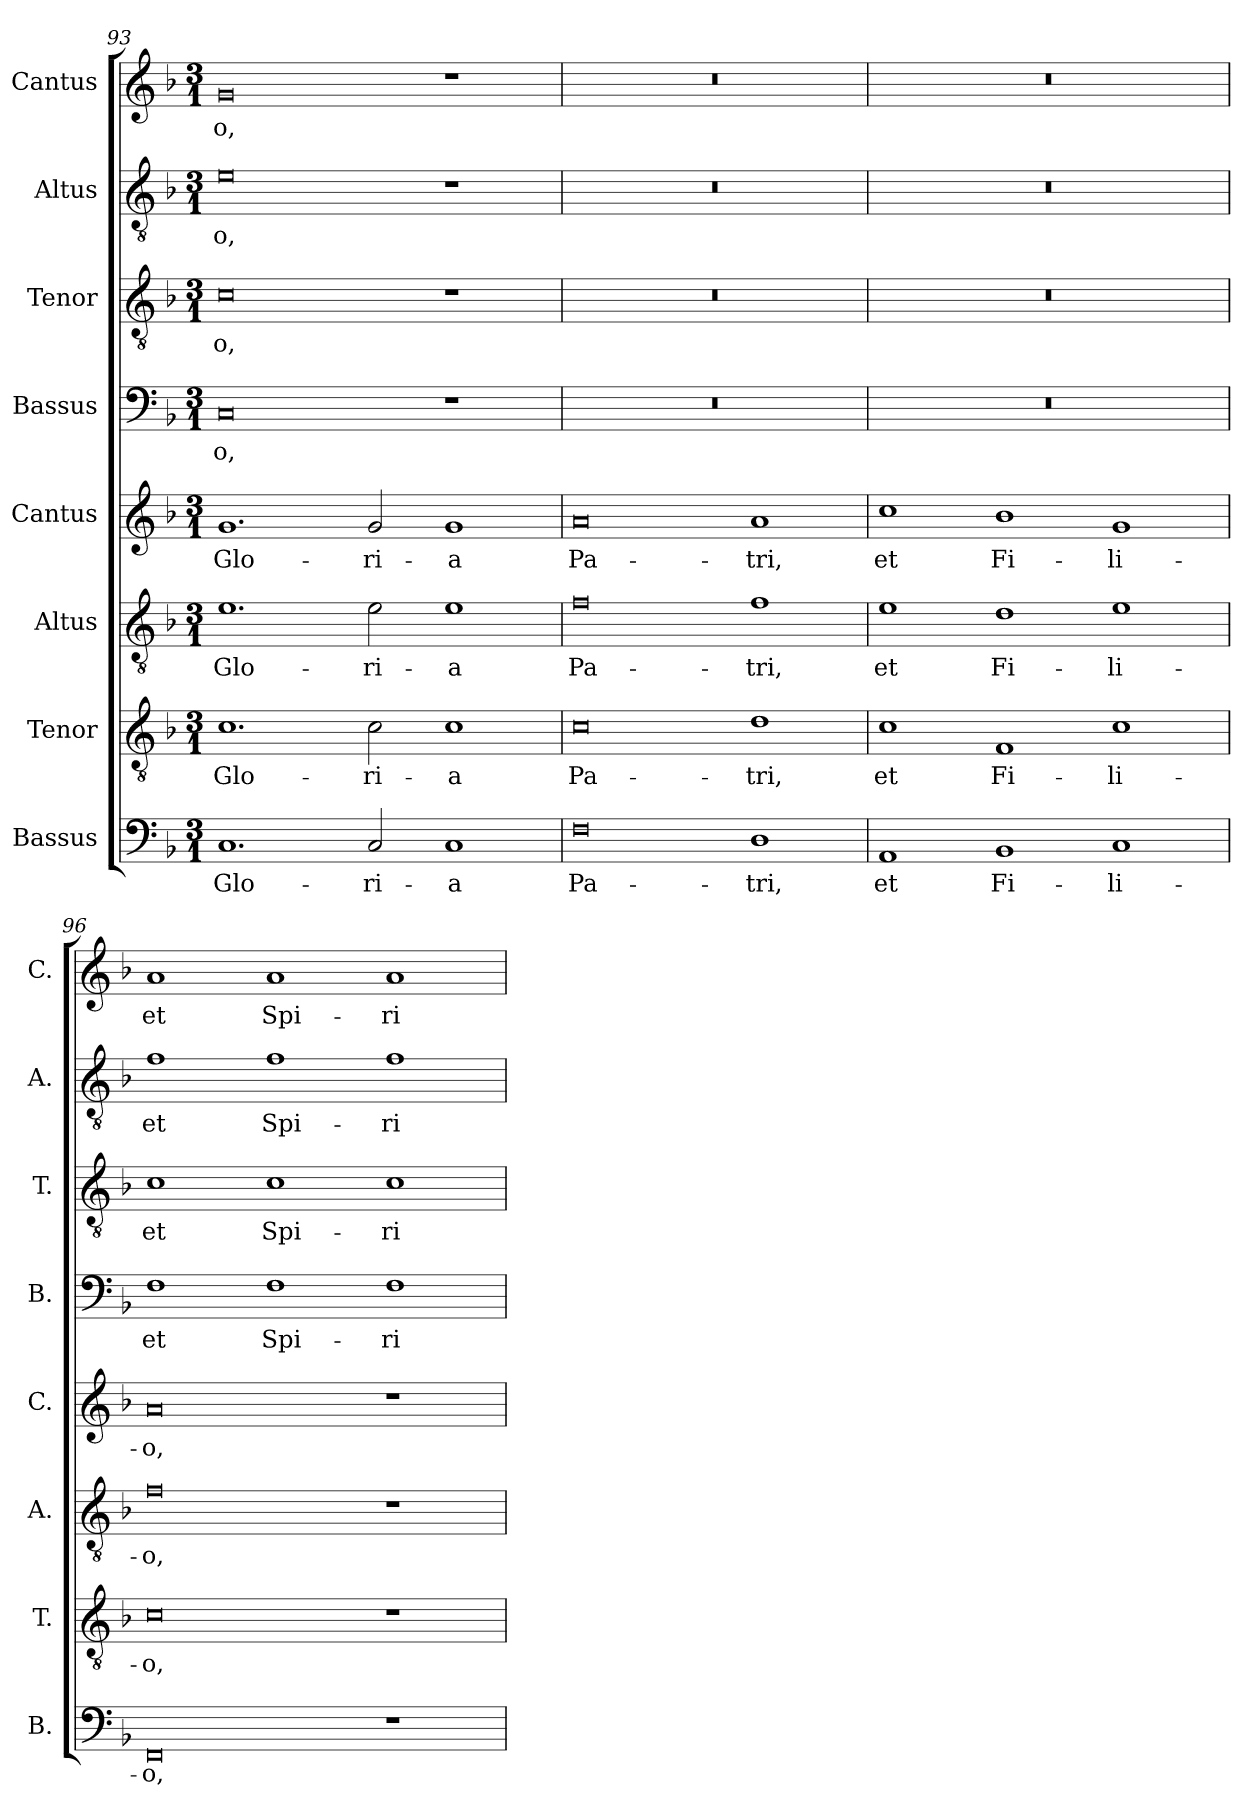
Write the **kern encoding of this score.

**kern	**text	**kern	**text	**kern	**text	**kern	**text	**kern	**text	**kern	**text	**kern	**text	**kern	**text
*part8	*part8	*part7	*part7	*part6	*part6	*part5	*part5	*part4	*part4	*part3	*part3	*part2	*part2	*part1	*part1
*staff8	*staff8	*staff7	*staff7	*staff6	*staff6	*staff5	*staff5	*staff4	*staff4	*staff3	*staff3	*staff2	*staff2	*staff1	*staff1
*I"Bassus	*	*I"Tenor	*	*I"Altus	*	*I"Cantus	*	*I"Bassus	*	*I"Tenor	*	*I"Altus	*	*I"Cantus	*
*I'B.	*	*I'T.	*	*I'A.	*	*I'C.	*	*I'B.	*	*I'T.	*	*I'A.	*	*I'C.	*
*clefF4	*	*clefGv2	*	*clefGv2	*	*clefG2	*	*clefF4	*	*clefGv2	*	*clefGv2	*	*clefG2	*
*	*	*ITrd7c12	*	*ITrd7c12	*	*	*	*	*	*ITrd7c12	*	*ITrd7c12	*	*	*
*k[b-]	*	*k[b-]	*	*k[b-]	*	*k[b-]	*	*k[b-]	*	*k[b-]	*	*k[b-]	*	*k[b-]	*
*F:	*	*F:	*	*F:	*	*F:	*	*F:	*	*F:	*	*F:	*	*F:	*
*M3/1	*	*M3/1	*	*M3/1	*	*M3/1	*	*M3/1	*	*M3/1	*	*M3/1	*	*M3/1	*
=93	=93	=93	=93	=93	=93	=93	=93	=93	=93	=93	=93	=93	=93	=93	=93
!	!LO:LY:b	!	!LO:LY:b	!	!LO:LY:b	!	!LO:LY:b	!	!LO:LY:b	!	!LO:LY:b	!	!LO:LY:b	!	!LO:LY:b
1.C	Glo-	1.C	Glo-	1.E	Glo-	1.g	Glo-	0C	-o,	0C	-o,	0E	-o,	0g	-o,
!	!LO:LY:b	!	!LO:LY:b	!	!LO:LY:b	!	!LO:LY:b	!	!	!	!	!	!	!	!
2C/	-ri-	2C\	-ri-	2E\	-ri-	2g/	-ri-	.	.	.	.	.	.	.	.
!	!LO:LY:b	!	!LO:LY:b	!	!LO:LY:b	!	!LO:LY:b	!	!	!	!	!	!	!	!
1C	-a	1C	-a	1E	-a	1g	-a	1r	.	1r	.	1r	.	1r	.
=94	=94	=94	=94	=94	=94	=94	=94	=94	=94	=94	=94	=94	=94	=94	=94
!	!LO:LY:b	!	!LO:LY:b	!	!LO:LY:b	!	!LO:LY:b	!LO:N:vis=1	!	!LO:N:vis=1	!	!LO:N:vis=1	!	!LO:N:vis=1	!
0F	Pa-	0C	Pa-	0F	Pa-	0a	Pa-	0.r	.	0.r	.	0.r	.	0.r	.
!	!LO:LY:b	!	!LO:LY:b	!	!LO:LY:b	!	!LO:LY:b	!	!	!	!	!	!	!	!
1D	-tri,	1D	-tri,	1F	-tri,	1a	-tri,	.	.	.	.	.	.	.	.
=95	=95	=95	=95	=95	=95	=95	=95	=95	=95	=95	=95	=95	=95	=95	=95
!	!LO:LY:b	!	!LO:LY:b	!	!LO:LY:b	!	!LO:LY:b	!LO:N:vis=1	!	!LO:N:vis=1	!	!LO:N:vis=1	!	!LO:N:vis=1	!
1AA	et	1C	et	1E	et	1cc	et	0.r	.	0.r	.	0.r	.	0.r	.
!	!LO:LY:b	!	!LO:LY:b	!	!LO:LY:b	!	!LO:LY:b	!	!	!	!	!	!	!	!
1BB-	Fi-	1FF	Fi-	1D	Fi-	1b-	Fi-	.	.	.	.	.	.	.	.
!	!LO:LY:b	!	!LO:LY:b	!	!LO:LY:b	!	!LO:LY:b	!	!	!	!	!	!	!	!
1C	-li-	1C	-li-	1E	-li-	1g	-li-	.	.	.	.	.	.	.	.
!!LO:PB:g=z
=96	=96	=96	=96	=96	=96	=96	=96	=96	=96	=96	=96	=96	=96	=96	=96
!	!LO:LY:b	!	!LO:LY:b	!	!LO:LY:b	!	!LO:LY:b	!	!LO:LY:b	!	!LO:LY:b	!	!LO:LY:b	!	!LO:LY:b
0FF	-o,	0C	-o,	0F	-o,	0a	-o,	1F	et	1C	et	1F	et	1a	et
!	!	!	!	!	!	!	!	!	!LO:LY:b	!	!LO:LY:b	!	!LO:LY:b	!	!LO:LY:b
.	.	.	.	.	.	.	.	1F	Spi-	1C	Spi-	1F	Spi-	1a	Spi-
!	!	!	!	!	!	!	!	!	!LO:LY:b	!	!LO:LY:b	!	!LO:LY:b	!	!LO:LY:b
1r	.	1r	.	1r	.	1r	.	1F	-ri-	1C	-ri-	1F	-ri-	1a	-ri-
=	=	=	=	=	=	=	=	=	=	=	=	=	=	=	=
*-	*-	*-	*-	*-	*-	*-	*-	*-	*-	*-	*-	*-	*-	*-	*-
